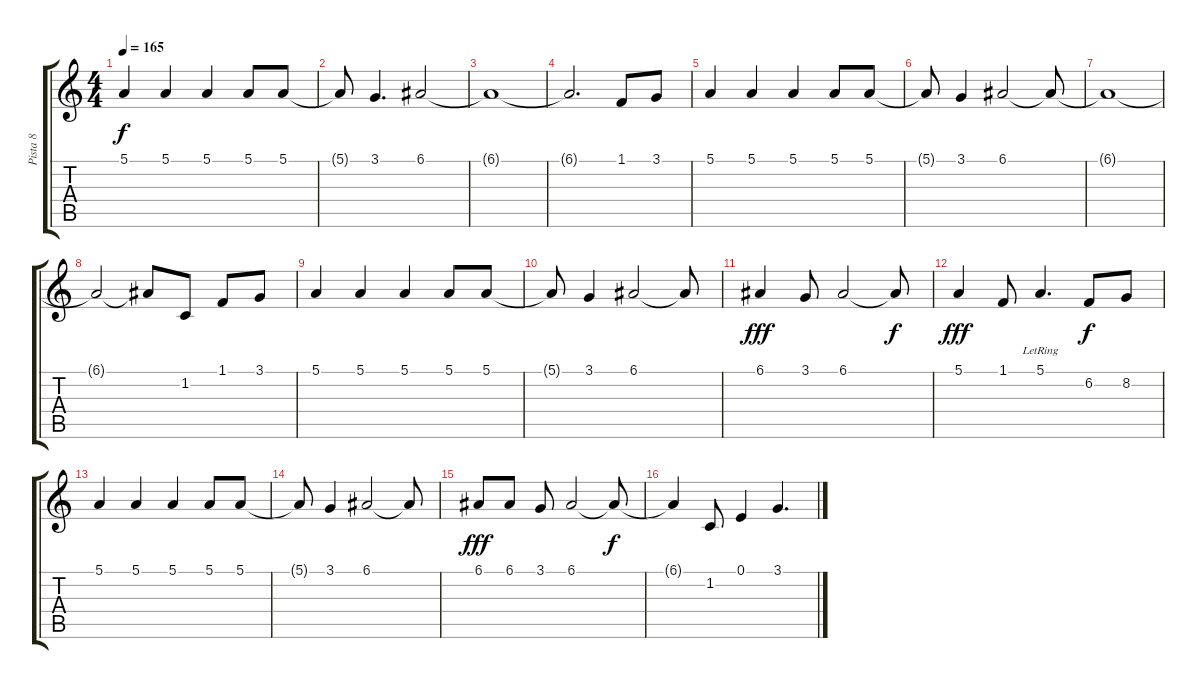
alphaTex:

\track ("Pista 8" "Pista 8") {instrument electricgrandpiano}
\staff {score tabs}
\tuning (E4 B3 G3 D3 A2 E2) {hide}
\ts (4 4)
\tempo 165
\clef g2
\ks c
5.1.4{dy f} 5.1.4 5.1.4 5.1.8 5.1.8 |
5.1{t}.8 3.1.4{d} 6.1.2 |
6.1{t}.1 |
6.1{t}.2{d} 1.1.8 3.1.8 |
5.1.4 5.1.4 5.1.4 5.1.8 5.1.8 |
5.1{t}.8 3.1.4 6.1.2 6.1{t}.8 |
6.1{t}.1 |
6.1{t}.2 6.1{t}.8 1.2.8 1.1.8 3.1.8 |
5.1.4 5.1.4 5.1.4 5.1.8 5.1.8 |
5.1{t}.8 3.1.4 6.1.2 6.1{t}.8 |
6.1.4{dy fff} 3.1.8 6.1.2 6.1{t}.8{dy f} |
5.1.4{dy fff} 1.1.8 5.1{lr}.4{d} 6.2.8{dy f} 8.2.8 |
5.1.4 5.1.4 5.1.4 5.1.8 5.1.8 |
5.1{t}.8 3.1.4 6.1.2 6.1{t}.8 |
6.1.8{dy fff} 6.1.8 3.1.8 6.1.2 6.1{t}.8{dy f} |
6.1{t}.4 1.2.8 0.1.4 3.1.4{d}
